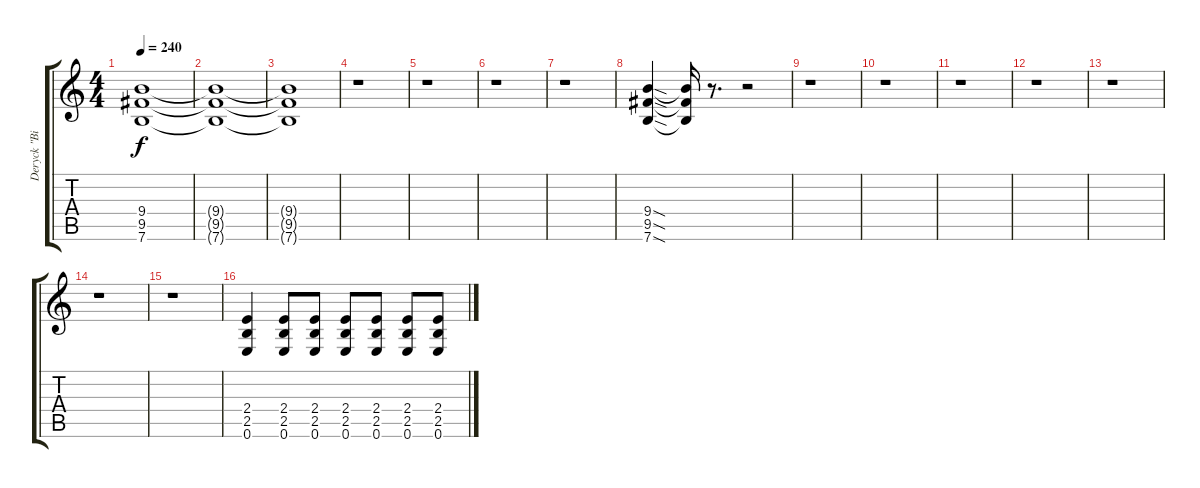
\track ("Deryck \"Bizzy D\" Whibley" "Deryck \"Bi") {instrument distortionguitar}
\staff {score tabs}
\tuning (E4 B3 G3 D3 A2 E2) {hide}
\ts (4 4)
\tempo 240
\clef g2
\ks c
(9.4{t} 9.5{t} 7.6{t}).1{dy f} |
(9.4{t} 9.5{t} 7.6{t}).1 |
(9.4{t} 9.5{t} 7.6{t}).1 |
r.1{volume 13} |
r.1 |
r.1 |
r.1 |
(9.4{sod} 9.5{sod} 7.6{sod}).4 (9.4{t} 9.5{t} 7.6{t}).16 r.8{d} r.2 |
r.1 |
r.1 |
r.1 |
r.1 |
r.1 |
r.1 |
r.1 |
(2.4 2.5 0.6).4 (2.4 2.5 0.6).8 (2.4 2.5 0.6).8 (2.4 2.5 0.6).8 (2.4 2.5 0.6).8 (2.4 2.5 0.6).8 (2.4 2.5 0.6).8
